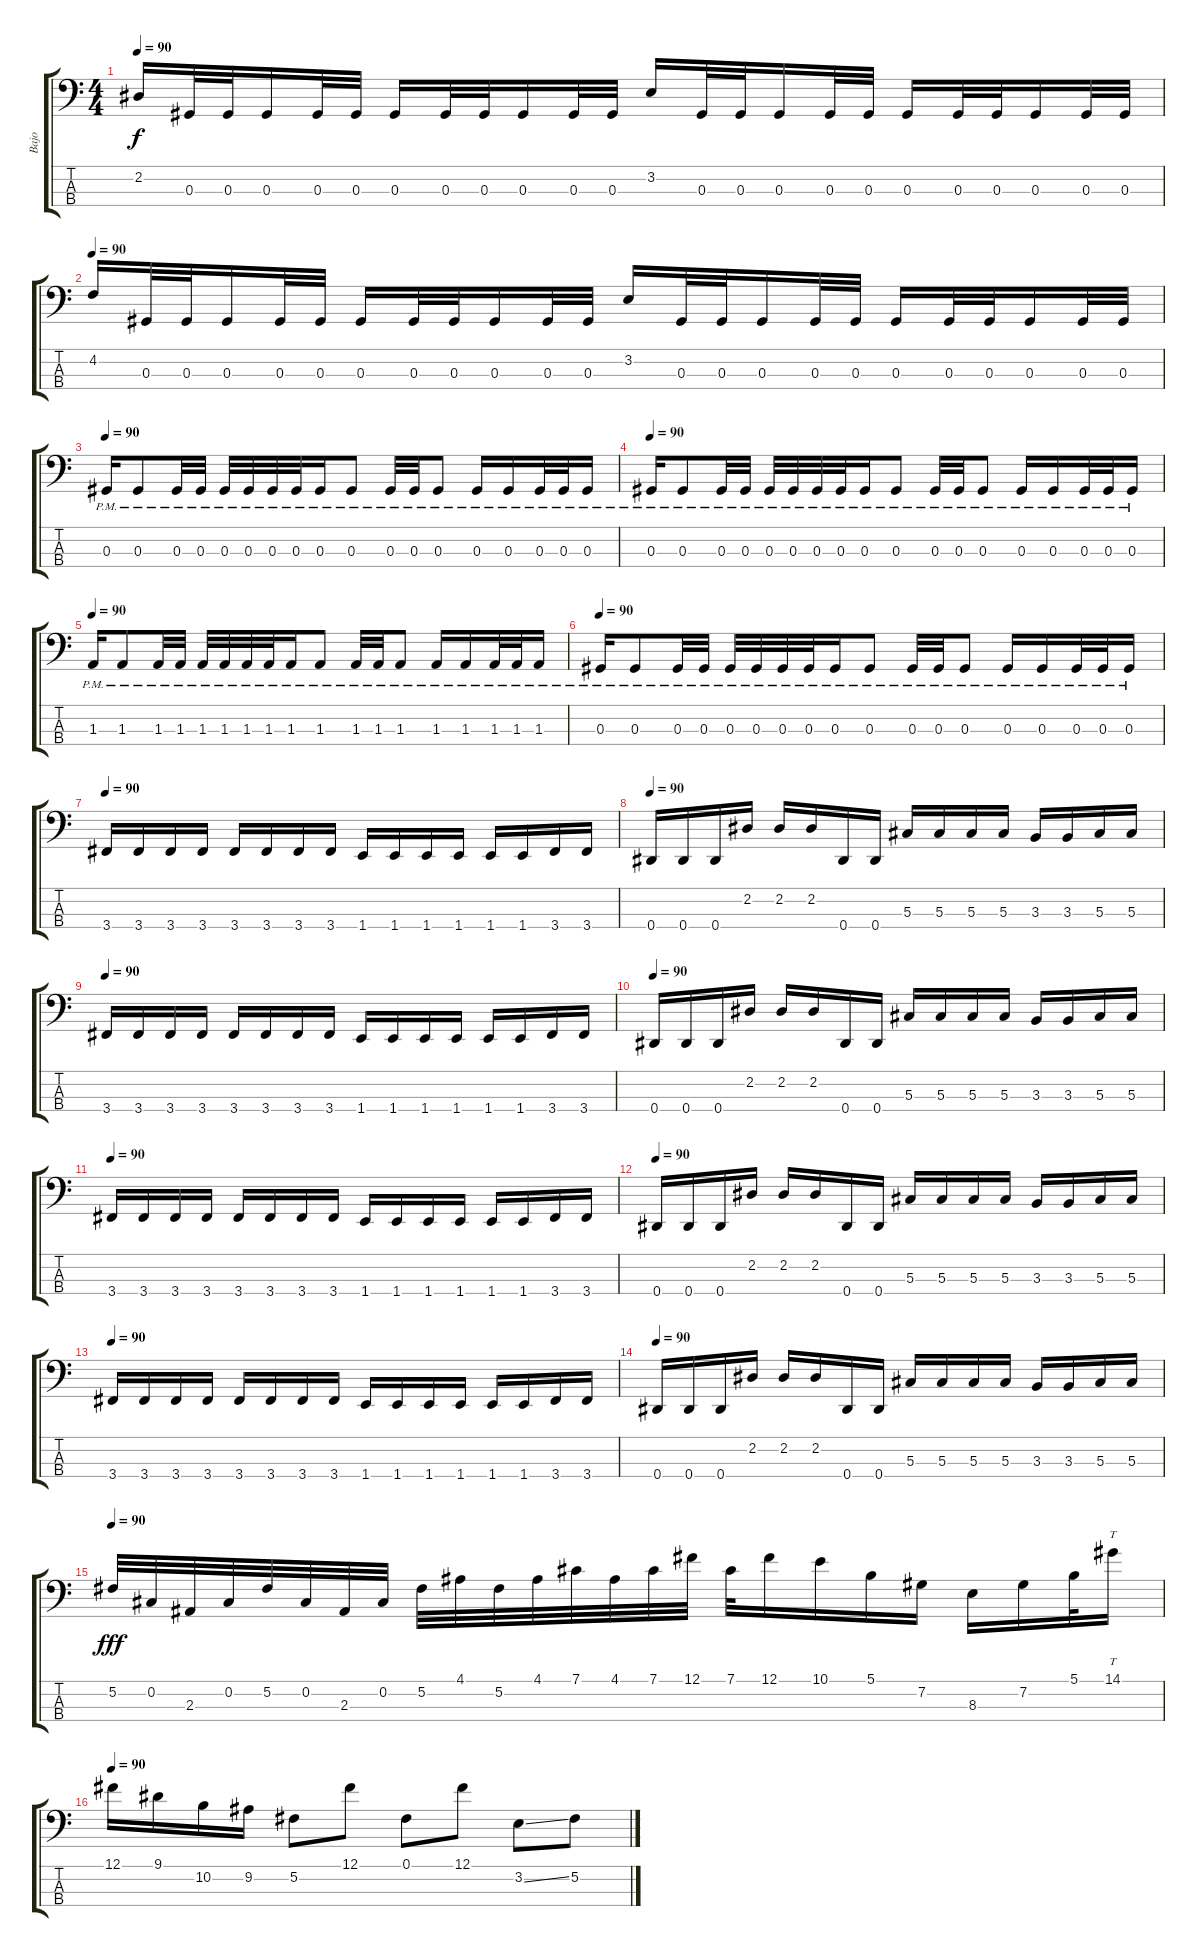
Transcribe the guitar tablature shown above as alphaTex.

\track ("Bajo" "Bajo") {instrument electricbassfinger}
\staff {score tabs}
\tuning (Gb2 Db2 Ab1 Eb1) {hide}
\ts (4 4)
\tempo 90
\clef f4
\ks c
2.2.16{dy f} 0.3.32 0.3.32 0.3.16 0.3.32 0.3.32 0.3.16 0.3.32 0.3.32 0.3.16 0.3.32 0.3.32 3.2.16 0.3.32 0.3.32 0.3.16 0.3.32 0.3.32 0.3.16 0.3.32 0.3.32 0.3.16 0.3.32 0.3.32 |
\tempo 90
4.2.16 0.3.32 0.3.32 0.3.16 0.3.32 0.3.32 0.3.16 0.3.32 0.3.32 0.3.16 0.3.32 0.3.32 3.2.16 0.3.32 0.3.32 0.3.16 0.3.32 0.3.32 0.3.16 0.3.32 0.3.32 0.3.16 0.3.32 0.3.32 |
\tempo 90
0.3{pm}.16 0.3{pm}.8 0.3{pm}.32 0.3{pm}.32 0.3{pm}.32 0.3{pm}.32 0.3{pm}.32 0.3{pm}.32 0.3{pm}.16 0.3{pm}.8 0.3{pm}.32 0.3{pm}.32 0.3{pm}.8 0.3{pm}.16 0.3{pm}.16 0.3{pm}.32 0.3{pm}.32 0.3{pm}.16 |
\tempo 90
0.3{pm}.16 0.3{pm}.8 0.3{pm}.32 0.3{pm}.32 0.3{pm}.32 0.3{pm}.32 0.3{pm}.32 0.3{pm}.32 0.3{pm}.16 0.3{pm}.8 0.3{pm}.32 0.3{pm}.32 0.3{pm}.8 0.3{pm}.16 0.3{pm}.16 0.3{pm}.32 0.3{pm}.32 0.3{pm}.16 |
\tempo 90
1.3{pm}.16 1.3{pm}.8 1.3{pm}.32 1.3{pm}.32 1.3{pm}.32 1.3{pm}.32 1.3{pm}.32 1.3{pm}.32 1.3{pm}.16 1.3{pm}.8 1.3{pm}.32 1.3{pm}.32 1.3{pm}.8 1.3{pm}.16 1.3{pm}.16 1.3{pm}.32 1.3{pm}.32 1.3{pm}.16 |
\tempo 90
0.3{pm}.16 0.3{pm}.8 0.3{pm}.32 0.3{pm}.32 0.3{pm}.32 0.3{pm}.32 0.3{pm}.32 0.3{pm}.32 0.3{pm}.16 0.3{pm}.8 0.3{pm}.32 0.3{pm}.32 0.3{pm}.8 0.3{pm}.16 0.3{pm}.16 0.3{pm}.32 0.3{pm}.32 0.3{pm}.16 |
\tempo 90
3.4.16 3.4.16 3.4.16 3.4.16 3.4.16 3.4.16 3.4.16 3.4.16 1.4.16 1.4.16 1.4.16 1.4.16 1.4.16 1.4.16 3.4.16 3.4.16 |
\tempo 90
0.4.16 0.4.16 0.4.16 2.2.16 2.2.16 2.2.16 0.4.16 0.4.16 5.3.16 5.3.16 5.3.16 5.3.16 3.3.16 3.3.16 5.3.16 5.3.16 |
\tempo 90
3.4.16 3.4.16 3.4.16 3.4.16 3.4.16 3.4.16 3.4.16 3.4.16 1.4.16 1.4.16 1.4.16 1.4.16 1.4.16 1.4.16 3.4.16 3.4.16 |
\tempo 90
0.4.16 0.4.16 0.4.16 2.2.16 2.2.16 2.2.16 0.4.16 0.4.16 5.3.16 5.3.16 5.3.16 5.3.16 3.3.16 3.3.16 5.3.16 5.3.16 |
\tempo 90
3.4.16 3.4.16 3.4.16 3.4.16 3.4.16 3.4.16 3.4.16 3.4.16 1.4.16 1.4.16 1.4.16 1.4.16 1.4.16 1.4.16 3.4.16 3.4.16 |
\tempo 90
0.4.16 0.4.16 0.4.16 2.2.16 2.2.16 2.2.16 0.4.16 0.4.16 5.3.16 5.3.16 5.3.16 5.3.16 3.3.16 3.3.16 5.3.16 5.3.16 |
\tempo 90
3.4.16 3.4.16 3.4.16 3.4.16 3.4.16 3.4.16 3.4.16 3.4.16 1.4.16 1.4.16 1.4.16 1.4.16 1.4.16 1.4.16 3.4.16 3.4.16 |
\tempo 90
0.4.16 0.4.16 0.4.16 2.2.16 2.2.16 2.2.16 0.4.16 0.4.16 5.3.16 5.3.16 5.3.16 5.3.16 3.3.16 3.3.16 5.3.16 5.3.16 |
\tempo 90
5.2.32{dy fff volume 16} 0.2.32 2.3.32 0.2.32 5.2.32 0.2.32 2.3.32 0.2.32 5.2.32 4.1.32 5.2.32 4.1.32 7.1.32 4.1.32 7.1.32 12.1.32 7.1.32 12.1.16 10.1.16 5.1.16 7.2.16 8.3.16 7.2.16 5.1.32 14.1.16{tt} |
\tempo 90
12.1.16 9.1.16 10.2.16 9.2.16 5.2.8 12.1.8 0.1.8 12.1.8 3.2{ss}.8 5.2.8
